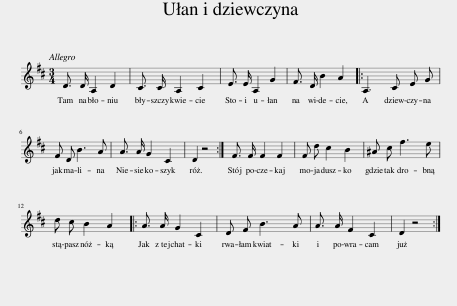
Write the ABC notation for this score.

X:1
L:1/8
Q:1/4=120
M:3/4
I:linebreak $
K:D
V:1 treble
V:1
 D3/2 D/ A,2 D2 | C3/2 C/ A,2 C2 | E3/2 E/ A,2 G2 | F3/2 D/ B2 A2 |: A,3 C E G |$ %5
 F D B3 A | A3/2 A/ G2 C2 | D2 z4 :| F3/2 F/ F2 F2 | F d c2 B2 | %10
 ^A c f3 e |$ d c B2 A2 |: A3/2 A/ G2 C2 | D F B3 A | A3/2 A/ F2 C2 | %15
 D2 z4 :| %16
